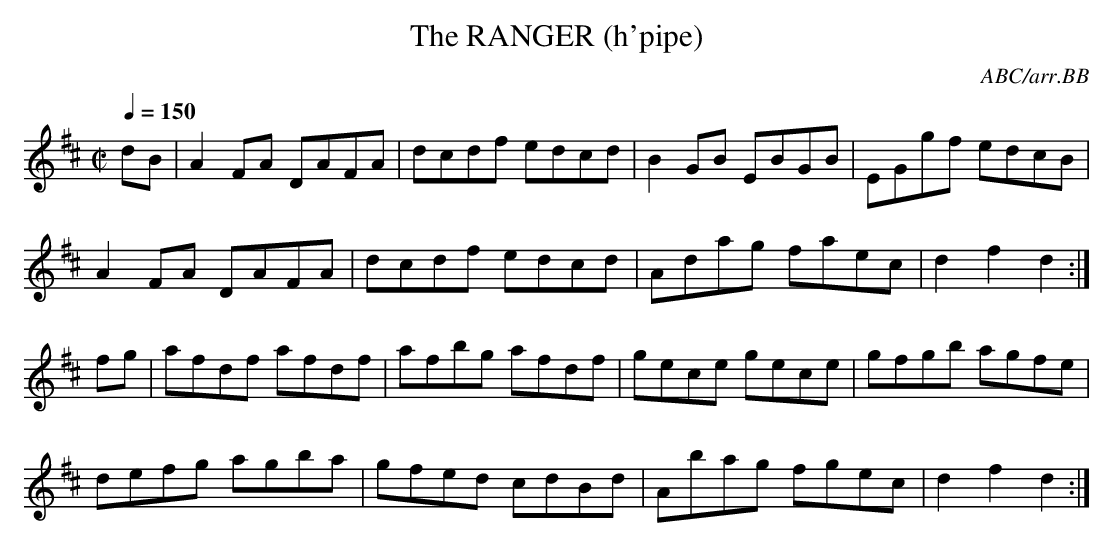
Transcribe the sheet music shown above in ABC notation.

X:1
T:RANGER (h'pipe), The
C:ABC/arr.BB
Q:1/4=150
L:1/8
M:C|
K:D
dB|A2FA DAFA|dcdf edcd|B2GB EBGB|EGgf edcB|
A2 FA DAFA|dcdf edcd|Adag faec|d2 f2 d2:|
fg|afdf afdf|afbg afdf|gece gece|gfgb agfe|
defg agba|gfed cdBd|Abag fgec|d2 f2 d2:|
